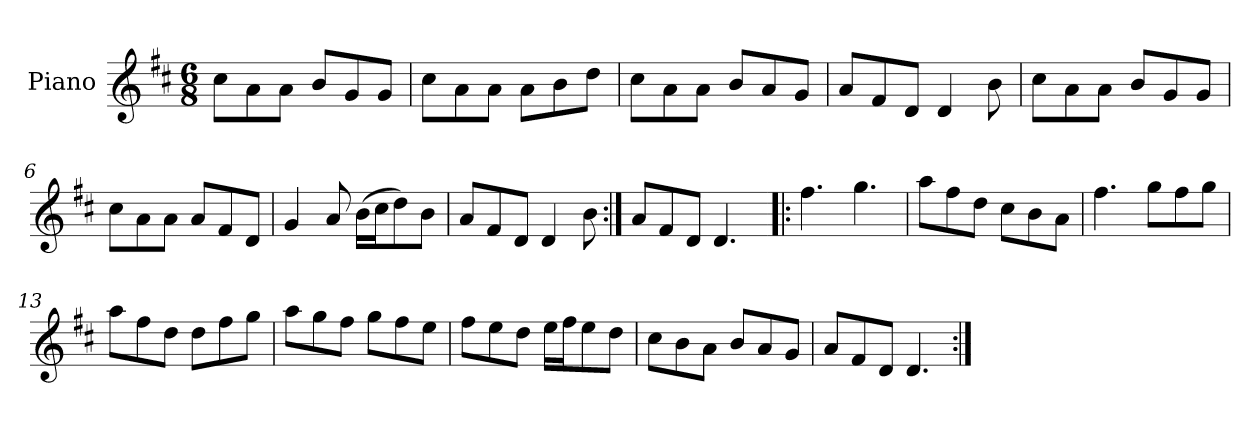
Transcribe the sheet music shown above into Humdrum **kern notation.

**kern
*part1
*staff1
*I"Piano
*I'Pno
*clefG2
*k[f#c#]
*A:mix
*M6/8
=1
8cc#\L
8a\
8a\J
8b/L
8g/
8g/J
=2
8cc#\L
8a\
8a\J
8a\L
8b\
8dd\J
=3
8cc#\L
8a\
8a\J
8b/L
8a/
8g/J
=4
8a/L
8f#/
8d/J
4d/
8b\
=5
8cc#\L
8a\
8a\J
8b/L
8g/
8g/J
=6
8cc#\L
8a\
8a\J
8a/L
8f#/
8d/J
=7
4g/
8a/
(>16b\LL
16cc#\J
8dd\)
8b\J
=8
8a/L
8f#/
8d/J
4d/
8b\
=9:|!
8a/L
8f#/
8d/J
4.d/
=10!|:
4.ff#\
4.gg\
=11
8aa\L
8ff#\
8dd\J
8cc#\L
8b\
8a\J
=12
4.ff#\
8gg\L
8ff#\
8gg\J
=13
8aa\L
8ff#\
8dd\J
8dd\L
8ff#\
8gg\J
=14
8aa\L
8gg\
8ff#\J
8gg\L
8ff#\
8ee\J
=15
8ff#\L
8ee\
8dd\J
16ee\LL
16ff#\J
8ee\
8dd\J
=16
8cc#\L
8b\
8a\J
8b/L
8a/
8g/J
=17
8a/L
8f#/
8d/J
4.d/
=:|!
*-
